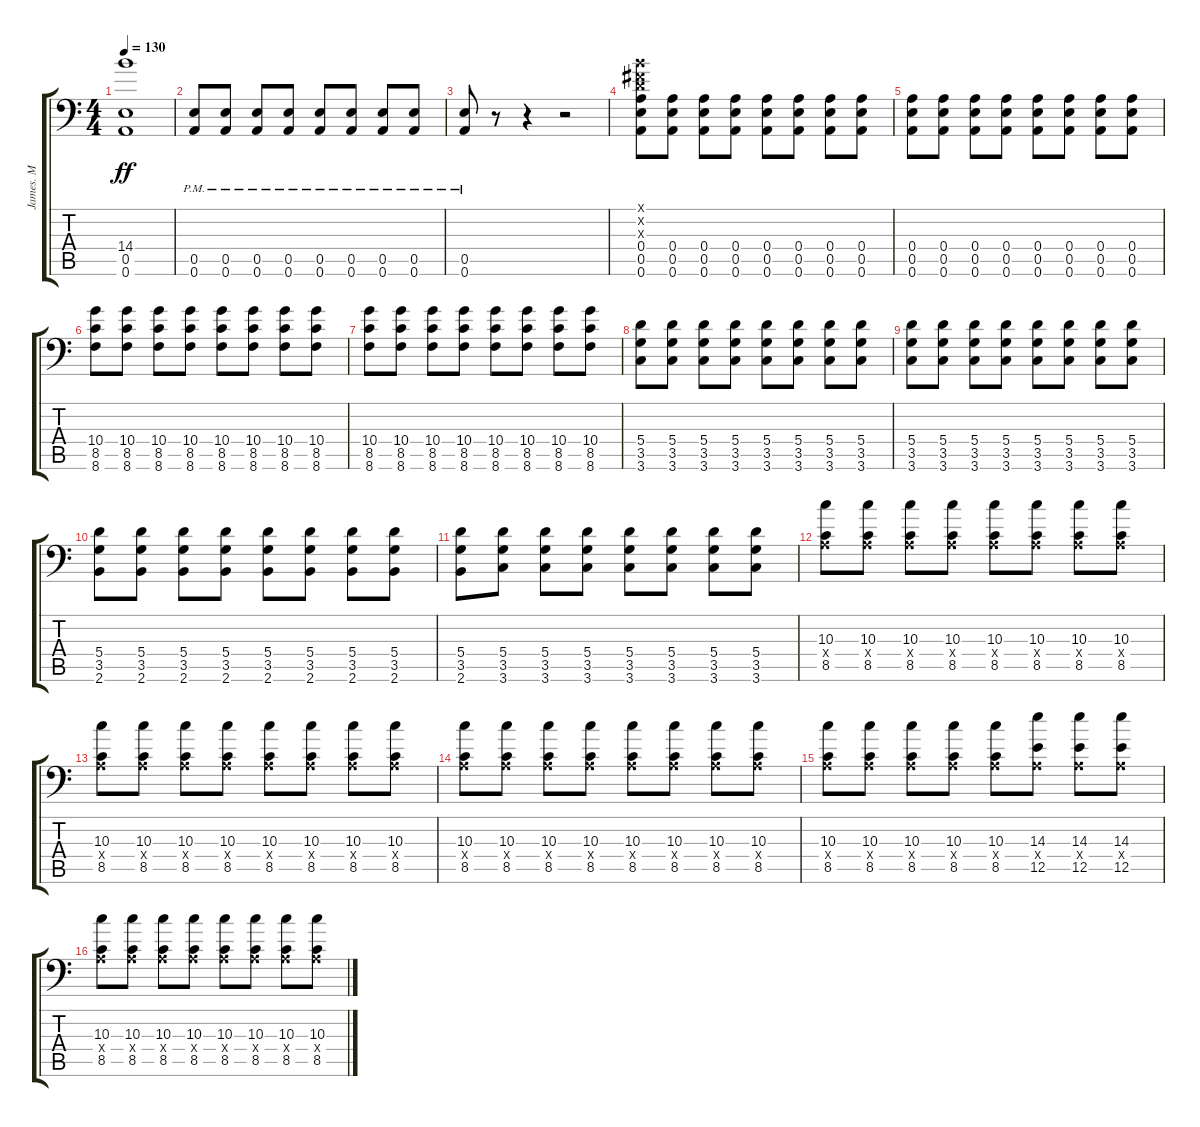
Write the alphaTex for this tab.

\track ("James. M" "James. M") {instrument distortionguitar}
\staff {score tabs}
\tuning (B3 Gb3 D3 A2 E2 A1) {hide}
\ts (4 4)
\tempo 130
\clef f4
\ks c
(14.4{t} 0.5{t} 0.6{t}).1{dy ff} |
(0.5{pm} 0.6{pm}).8 (0.5{pm} 0.6{pm}).8 (0.5{pm} 0.6{pm}).8 (0.5{pm} 0.6{pm}).8 (0.5{pm} 0.6{pm}).8 (0.5{pm} 0.6{pm}).8 (0.5{pm} 0.6{pm}).8 (0.5{pm} 0.6{pm}).8 |
(0.5{pm} 0.6{pm}).8 r.8 r.4 r.2 |
(0.1{x} 0.2{x} 0.3{x} 0.4 0.5 0.6).8 (0.4 0.5 0.6).8 (0.4 0.5 0.6).8 (0.4 0.5 0.6).8 (0.4 0.5 0.6).8 (0.4 0.5 0.6).8 (0.4 0.5 0.6).8 (0.4 0.5 0.6).8 |
(0.4 0.5 0.6).8 (0.4 0.5 0.6).8 (0.4 0.5 0.6).8 (0.4 0.5 0.6).8 (0.4 0.5 0.6).8 (0.4 0.5 0.6).8 (0.4 0.5 0.6).8 (0.4 0.5 0.6).8 |
(10.4 8.5 8.6).8 (10.4 8.5 8.6).8 (10.4 8.5 8.6).8 (10.4 8.5 8.6).8 (10.4 8.5 8.6).8 (10.4 8.5 8.6).8 (10.4 8.5 8.6).8 (10.4 8.5 8.6).8 |
(10.4 8.5 8.6).8 (10.4 8.5 8.6).8 (10.4 8.5 8.6).8 (10.4 8.5 8.6).8 (10.4 8.5 8.6).8 (10.4 8.5 8.6).8 (10.4 8.5 8.6).8 (10.4 8.5 8.6).8 |
(5.4 3.5 3.6).8 (5.4 3.5 3.6).8 (5.4 3.5 3.6).8 (5.4 3.5 3.6).8 (5.4 3.5 3.6).8 (5.4 3.5 3.6).8 (5.4 3.5 3.6).8 (5.4 3.5 3.6).8 |
(5.4 3.5 3.6).8 (5.4 3.5 3.6).8 (5.4 3.5 3.6).8 (5.4 3.5 3.6).8 (5.4 3.5 3.6).8 (5.4 3.5 3.6).8 (5.4 3.5 3.6).8 (5.4 3.5 3.6).8 |
(5.4 3.5 2.6).8 (5.4 3.5 2.6).8 (5.4 3.5 2.6).8 (5.4 3.5 2.6).8 (5.4 3.5 2.6).8 (5.4 3.5 2.6).8 (5.4 3.5 2.6).8 (5.4 3.5 2.6).8 |
(5.4 3.5 2.6).8 (5.4 3.5 3.6).8 (5.4 3.5 3.6).8 (5.4 3.5 3.6).8 (5.4 3.5 3.6).8 (5.4 3.5 3.6).8 (5.4 3.5 3.6).8 (5.4 3.5 3.6).8 |
(10.3 0.4{x} 8.5).8 (10.3 0.4{x} 8.5).8 (10.3 0.4{x} 8.5).8 (10.3 0.4{x} 8.5).8 (10.3 0.4{x} 8.5).8 (10.3 0.4{x} 8.5).8 (10.3 0.4{x} 8.5).8 (10.3 0.4{x} 8.5).8 |
(10.3 0.4{x} 8.5).8 (10.3 0.4{x} 8.5).8 (10.3 0.4{x} 8.5).8 (10.3 0.4{x} 8.5).8 (10.3 0.4{x} 8.5).8 (10.3 0.4{x} 8.5).8 (10.3 0.4{x} 8.5).8 (10.3 0.4{x} 8.5).8 |
(10.3 0.4{x} 8.5).8 (10.3 0.4{x} 8.5).8 (10.3 0.4{x} 8.5).8 (10.3 0.4{x} 8.5).8 (10.3 0.4{x} 8.5).8 (10.3 0.4{x} 8.5).8 (10.3 0.4{x} 8.5).8 (10.3 0.4{x} 8.5).8 |
(10.3 0.4{x} 8.5).8 (10.3 0.4{x} 8.5).8 (10.3 0.4{x} 8.5).8 (10.3 0.4{x} 8.5).8 (10.3 0.4{x} 8.5).8 (14.3 0.4{x} 12.5).8 (14.3 0.4{x} 12.5).8 (14.3 0.4{x} 12.5).8 |
(10.3 0.4{x} 8.5).8 (10.3 0.4{x} 8.5).8 (10.3 0.4{x} 8.5).8 (10.3 0.4{x} 8.5).8 (10.3 0.4{x} 8.5).8 (10.3 0.4{x} 8.5).8 (10.3 0.4{x} 8.5).8 (10.3 0.4{x} 8.5).8
